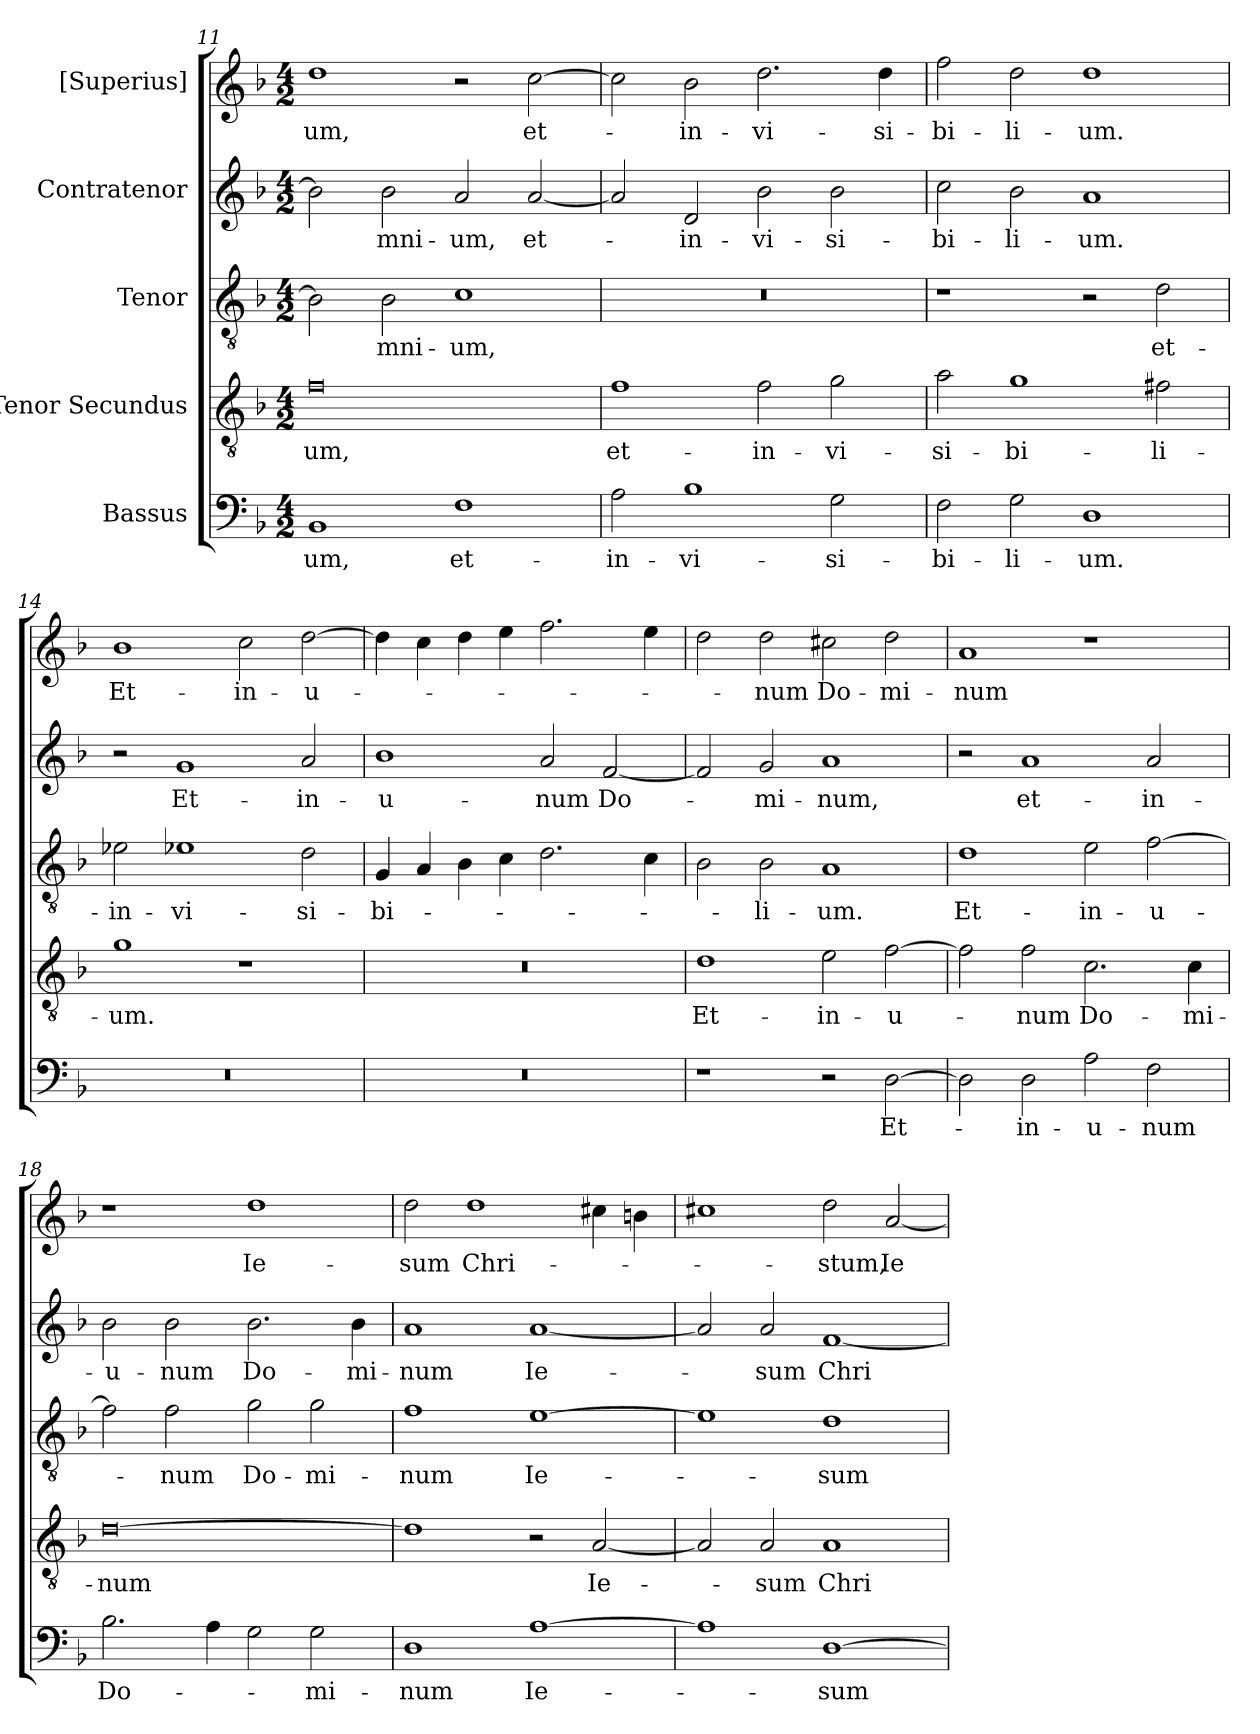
**kern	**text	**kern	**text	**kern	**text	**kern	**text	**kern	**text
*part5	*part5	*part4	*part4	*part3	*part3	*part2	*part2	*part1	*part1
*staff5	*staff5	*staff4	*staff4	*staff3	*staff3	*staff2	*staff2	*staff1	*staff1
*I"Bassus	*	*I"Tenor Secundus	*	*I"Tenor	*	*I"Contratenor	*	*I"[Superius]	*
*clefF4	*	*clefGv2	*	*clefGv2	*	*clefG2	*	*clefG2	*
*k[b-]	*	*k[b-]	*	*k[b-]	*	*k[b-]	*	*k[b-]	*
*M4/2	*	*M4/2	*	*M4/2	*	*M4/2	*	*M4/2	*
=11	=11	=11	=11	=11	=11	=11	=11	=11	=11
1BB-/	-um,	0f\	-um,	2B-\]	.	2b-\]	.	1dd\	-um,
.	.	.	.	2B-\	-mni-	2b-\	-mni-	.	.
1F\	et-	.	.	1c\	-um,	2a/	-um,	2r	.
.	.	.	.	.	.	[2a/	et-	[2cc\	et-
=12	=12	=12	=12	=12	=12	=12	=12	=12	=12
2A\	in-	1f\	et-	0r	.	2a/]	.	2cc\]	.
1B-\	-vi-	.	.	.	.	2d/	in-	2b-\	in-
.	.	2f\	in-	.	.	2b-\	-vi-	2.dd\	-vi-
2G\	-si-	2g\	-vi-	.	.	2b-\	-si-	.	.
.	.	.	.	.	.	.	.	4dd\	-si-
=13	=13	=13	=13	=13	=13	=13	=13	=13	=13
2F\	-bi-	2a\	-si-	1r	.	2cc\	-bi-	2ff\	-bi-
2G\	-li-	1g\	-bi-	.	.	2b-\	-li-	2dd\	-li-
1D\	-um.	.	.	2r	.	1a/	-um.	1dd\	-um.
.	.	2f#X\	-li-	2d\	et-	.	.	.	.
=14	=14	=14	=14	=14	=14	=14	=14	=14	=14
0r	.	1g\	-um.	2e-X\	in-	2r	.	1b-\	Et-
.	.	.	.	1e-X\	-vi-	1g/	Et-	.	.
.	.	1r	.	.	.	.	.	2cc\	in-
.	.	.	.	2d\	-si-	2a/	in-	[2dd\	u-
=15	=15	=15	=15	=15	=15	=15	=15	=15	=15
0r	.	0r	.	4G/	-bi-	1b-\	u-	4dd\]	.
.	.	.	.	4A/	.	.	.	4cc\	.
.	.	.	.	4B-\	.	.	.	4dd\	.
.	.	.	.	4c\	.	.	.	4ee\	.
.	.	.	.	2.d\	.	2a/	-num	2.ff\	.
.	.	.	.	.	.	[2f/	Do-	.	.
.	.	.	.	4c\	.	.	.	4ee\	.
=16	=16	=16	=16	=16	=16	=16	=16	=16	=16
1r	.	1d\	Et-	2B-\	.	2f/]	.	2dd\	.
.	.	.	.	2B-\	-li-	2g/	-mi-	2dd\	-num
2r	.	2e\	in-	1A/	-um.	1a/	-num,	2cc#X\	Do-
[2D\	Et-	[2f\	u-	.	.	.	.	2dd\	-mi-
=17	=17	=17	=17	=17	=17	=17	=17	=17	=17
2D\]	.	2f\]	.	1d\	Et-	2r	.	1a/	-num
2D\	in-	2f\	-num	.	.	1a/	et-	.	.
2A\	u-	2.c\	Do-	2e\	in-	.	.	1r	.
2F\	-num	.	.	[2f\	u-	2a/	in-	.	.
.	.	4c\	-mi-	.	.	.	.	.	.
=18	=18	=18	=18	=18	=18	=18	=18	=18	=18
2.B-\	Do-	[0d\	-num	2f\]	.	2b-\	u-	1r	.
.	.	.	.	2f\	-num	2b-\	-num	.	.
4A\	.	.	.	.	.	.	.	.	.
2G\	.	.	.	2g\	Do-	2.b-\	Do-	1dd\	Ie-
2G\	-mi-	.	.	2g\	-mi-	.	.	.	.
.	.	.	.	.	.	4b-\	-mi-	.	.
=19	=19	=19	=19	=19	=19	=19	=19	=19	=19
1D\	-num	1d\]	.	1f\	-num	1a/	-num	2dd\	-sum
.	.	.	.	.	.	.	.	1dd\	Chri-
[1A\	Ie-	2r	.	[1e\	Ie-	[1a/	Ie-	.	.
.	.	[2A/	Ie-	.	.	.	.	4cc#X\	.
.	.	.	.	.	.	.	.	4bn\	.
=20	=20	=20	=20	=20	=20	=20	=20	=20	=20
1A\]	.	2A/]	.	1e\]	.	2a/]	.	1cc#X\	.
.	.	2A/	-sum	.	.	2a/	-sum	.	.
[1D\	-sum	1A/	Chri-	1d\	-sum	[1f/	Chri-	2dd\	-stum,
.	.	.	.	.	.	.	.	[2a/	Ie-
=	=	=	=	=	=	=	=	=	=
*-	*-	*-	*-	*-	*-	*-	*-	*-	*-
